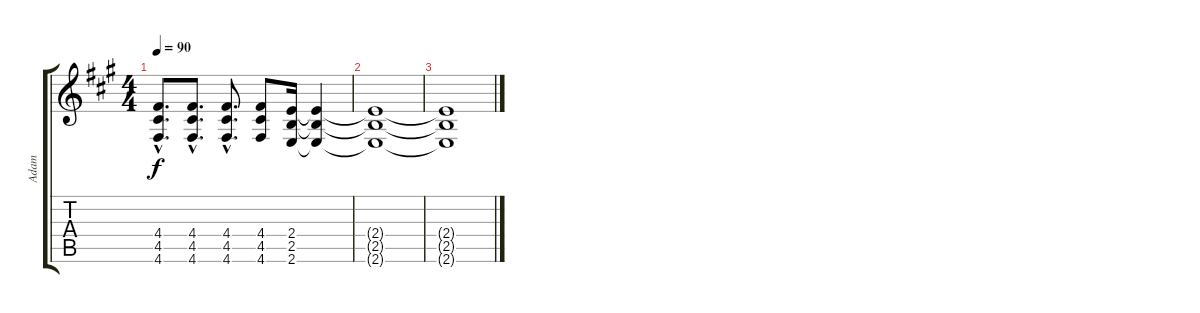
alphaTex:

\track ("Adam" "Adam") {instrument distortionguitar}
\staff {score tabs}
\tuning (E4 B3 G3 D3 A2 D2) {hide}
\ts (4 4)
\tempo 90
\clef g2
\ks a
(4.4{hac} 4.5{hac} 4.6{hac}).8{d dy f} (4.4{hac} 4.5{hac} 4.6{hac}).8{d} (4.4{hac} 4.5{hac} 4.6{hac}).8{d} (4.4 4.5 4.6).8 (2.4 2.5 2.6).16 (2.4{t} 2.5{t} 2.6{t}).4 |
(2.4{t} 2.5{t} 2.6{t}).1 |
(2.4{t} 2.5{t} 2.6{t}).1
